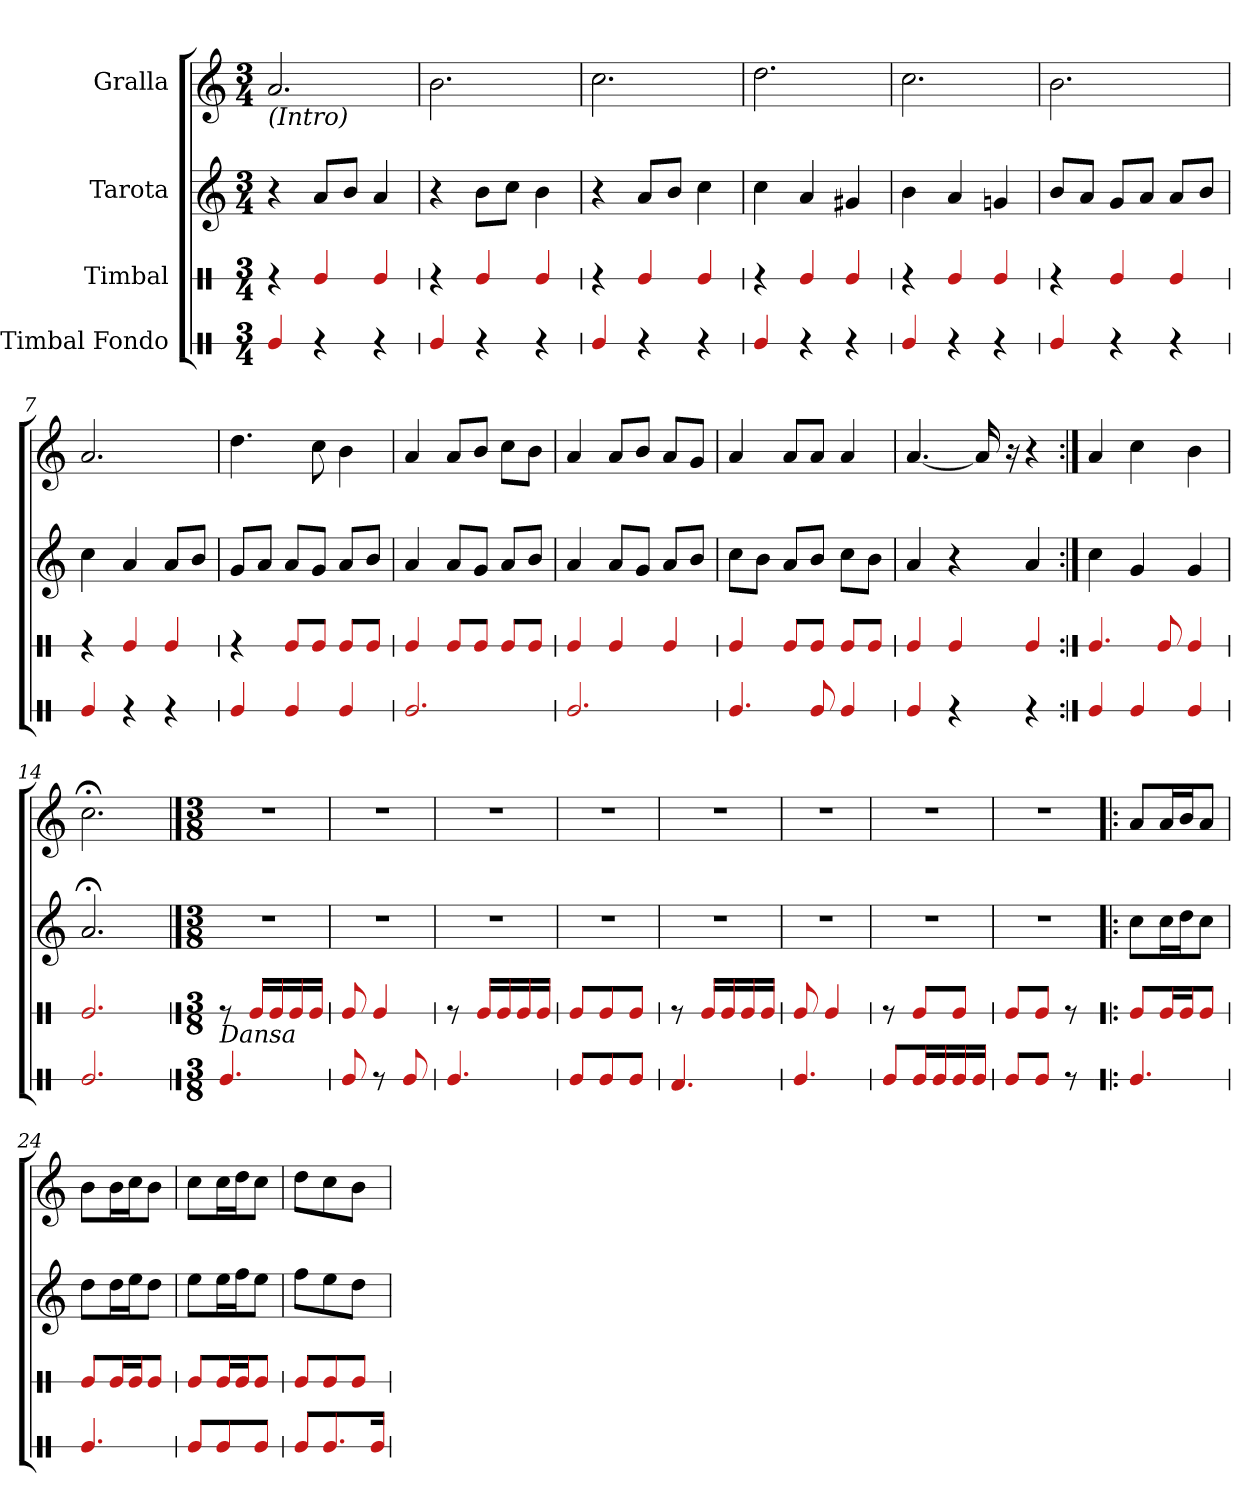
**kern	**kern	**kern	**kern
*part4	*part3	*part2	*part1
*staff4	*staff3	*staff2	*staff1
*I"Timbal Fondo	*I"Timbal	*I"Tarota	*I"Gralla
*stria1	*stria1	*	*
*clefX	*clefX	*clefG2	*clefG2
*k[]	*k[]	*k[]	*k[]
*M3/4	*M3/4	*M3/4	*M3/4
*MM140	*MM140	*MM140	*MM140
=1	=1	=1	=1
!	!	!	!LO:TX:b:i:t=(Intro)
4e/	4r	4r	2.a/
4r	4e/	8a/L	.
.	.	8b/J	.
4r	4e/	4a/	.
=2	=2	=2	=2
4e/	4r	4r	2.b\
4r	4e/	8b\L	.
.	.	8cc\J	.
4r	4e/	4b\	.
=3	=3	=3	=3
4e/	4r	4r	2.cc\
4r	4e/	8a/L	.
.	.	8b/J	.
4r	4e/	4cc\	.
=4	=4	=4	=4
4e/	4r	4cc\	2.dd\
4r	4e/	4a/	.
4r	4e/	4g#X/	.
=5	=5	=5	=5
4e/	4r	4b\	2.cc\
4r	4e/	4a/	.
4r	4e/	4gn/	.
=6	=6	=6	=6
4e/	4r	8b/L	2.b\
.	.	8a/J	.
4r	4e/	8g/L	.
.	.	8a/J	.
4r	4e/	8a/L	.
.	.	8b/J	.
!!LO:LB:g=z
=7	=7	=7	=7
4e/	4r	4cc\	2.a/
4r	4e/	4a/	.
4r	4e/	8a/L	.
.	.	8b/J	.
=8	=8	=8	=8
4e/	4r	8g/L	4.dd\
.	.	8a/J	.
4e/	8e/L	8a/L	.
.	8e/J	8g/J	8cc\
4e/	8e/L	8a/L	4b\
.	8e/J	8b/J	.
=9	=9	=9	=9
2.e/	4e/	4a/	4a/
.	8e/L	8a/L	8a/L
.	8e/J	8g/J	8b/J
.	8e/L	8a/L	8cc\L
.	8e/J	8b/J	8b\J
=10	=10	=10	=10
2.e/	4e/	4a/	4a/
.	4e/	8a/L	8a/L
.	.	8g/J	8b/J
.	4e/	8a/L	8a/L
.	.	8b/J	8g/J
!!LO:LB:g=z
=11	=11	=11	=11
4.e/	4e/	8cc\L	4a/
.	.	8b\J	.
.	8e/L	8a/L	8a/L
8e/	8e/J	8b/J	8a/J
4e/	8e/L	8cc\L	4a/
.	8e/J	8b\J	.
=12	=12	=12	=12
4e/	4e/	4a/	[4.a/
4r	4e/	4r	.
.	.	.	16a/]
.	.	.	16r
4r	4e/	4a/	4r
=13:|!	=13:|!	=13:|!	=13:|!
4e/	4.e/	4cc\	4a/
4e/	.	4g/	4cc\
.	8e/	.	.
4e/	4e/	4g/	4b\
=14	=14	=14	=14
2.e/	2.e/	2.a;</	2.cc;<\
!!LO:PB:g=z
==15	==15	==15	==15
*M3/8	*M3/8	*M3/8	*M3/8
!	!	!	!LO:TX:b:i:t=Dansa
!	!LO:TX:b:i:t=Dansa	!	!
*	*	*	*^
4.e/	8r	4.r	4.r	8.ryy
.	16e/LL	.	.	.
*	*	*	*MM100	*
.	16e/	.	.	8.ryy
.	16e/	.	.	.
.	16e/JJ	.	.	.
*	*	*	*v	*v
=16	=16	=16	=16
8e/	8e/	4.r	4.r
8r	4e/	.	.
8e/	.	.	.
=17	=17	=17	=17
4.e/	8r	4.r	4.r
.	16e/LL	.	.
.	16e/	.	.
.	16e/	.	.
.	16e/JJ	.	.
=18	=18	=18	=18
8e/L	8e/L	4.r	4.r
8e/	8e/	.	.
8e/J	8e/J	.	.
=19	=19	=19	=19
4.d/	8r	4.r	4.r
.	16e/LL	.	.
.	16e/	.	.
.	16e/	.	.
.	16e/JJ	.	.
=20	=20	=20	=20
4.e/	8e/	4.r	4.r
.	4e/	.	.
=21	=21	=21	=21
8e/L	8r	4.r	4.r
16e/L	8e/L	.	.
16e/	.	.	.
16e/	8e/J	.	.
16e/JJ	.	.	.
=22	=22	=22	=22
8e/L	8e/L	4.r	4.r
8e/J	8e/J	.	.
8r	8r	.	.
!!LO:LB:g=z
=23!|:	=23!|:	=23!|:	=23!|:
4.e/	8e/L	8cc\L	8a/L
.	16e/L	16cc\L	16a/L
.	16e/J	16dd\J	16b/J
.	8e/J	8cc\J	8a/J
=24	=24	=24	=24
4.e/	8e/L	8dd\L	8b\L
.	16e/L	16dd\L	16b\L
.	16e/J	16ee\J	16cc\J
.	8e/J	8dd\J	8b\J
=25	=25	=25	=25
8e/L	8e/L	8ee\L	8cc\L
8e/	16e/L	16ee\L	16cc\L
.	16e/J	16ff\J	16dd\J
8e/J	8e/J	8ee\J	8cc\J
=26	=26	=26	=26
8e/L	8e/L	8ff\L	8dd\L
8.e/	8e/	8ee\	8cc\
.	8e/J	8dd\J	8b\J
16e/Jk	.	.	.
=	=	=	=
*-	*-	*-	*-
